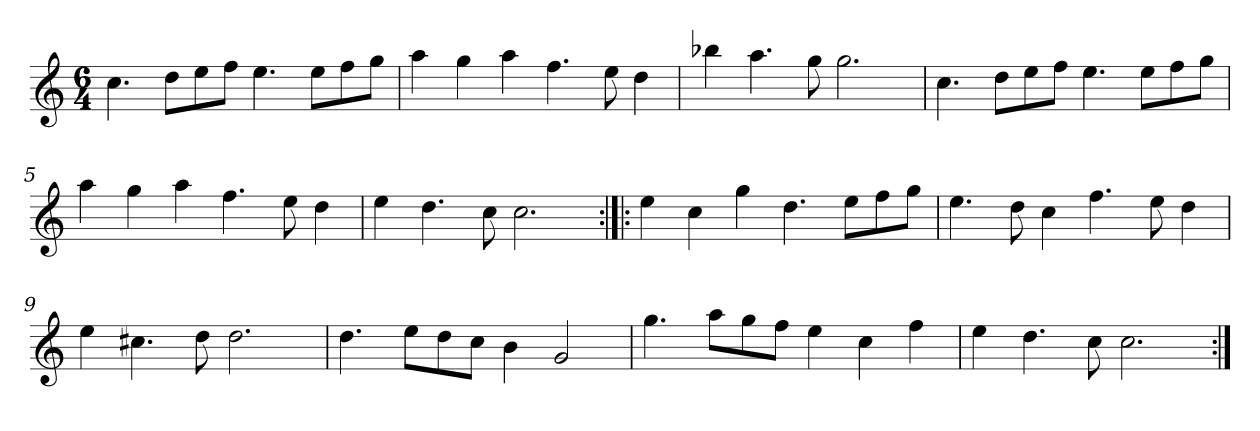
**kern
*part1
*staff1
*clefG2
*k[]
*C:
*M6/4
*MM120
=1
4.cc
8dd\L
8ee\
8ff\J
4.ee
8ee\L
8ff\
8gg\J
=2
4aa
4gg
4aa
4.ff
8ee
4dd
=3
4bb-X
4.aa
8gg
2.gg
=4
4.cc
8dd\L
8ee\
8ff\J
4.ee
8ee\L
8ff\
8gg\J
=5
4aa
4gg
4aa
4.ff
8ee
4dd
=6
4ee
4.dd
8cc
2.cc
=7:|!|:
4ee
4cc
4gg
4.dd
8ee\L
8ff\
8gg\J
=8
4.ee
8dd
4cc
4.ff
8ee
4dd
=9
4ee
4.cc#X
8dd
2.dd
=10
4.dd
8ee\L
8dd\
8cc\J
4b
2g
=11
4.gg
8aa\L
8gg\
8ff\J
4ee
4cc
4ff
=12
4ee
4.dd
8cc
2.cc
=:|!
*-
